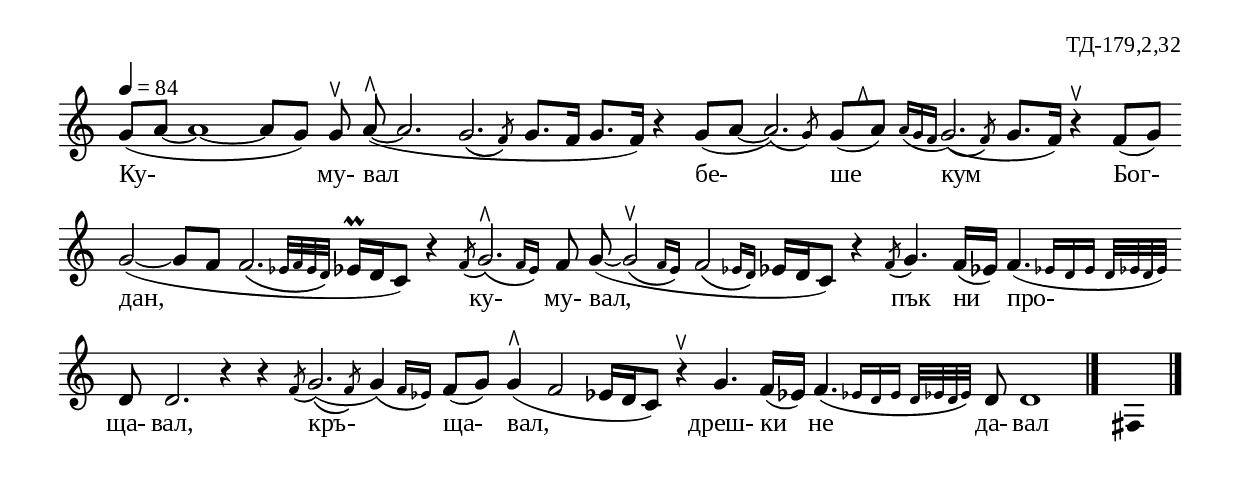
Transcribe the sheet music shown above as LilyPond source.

%{
td_179_2_32
%}

\include "td-preamble.ly"

\score {
\relative c'' {
\tempo 4 = 84
\cadenzaOn
g8([ a]~ a1~ a8[ g]) g8^\ltoe a8^\rtoe\noBeam(~ a2. \afterGrace g2.\( { \stdB f8\) \stdE } 
g8.[ f16] g8.[ f16]) r4 \bar ""
g8([ a]~ \afterGrace a2.)\( { \stdB g8\) \stdE } g8([ s^\rtoe a]) \bar ""
\acciaccatura { a16[ g f] } \afterGrace g2.(\( { \stdB f8\) \stdE } g8.[ f16]) \bar "" r4^\ltoe
\bar ""
f8([ g]) \bar "" g2(~ g8[ f] \afterGrace f2.\( { ees32[ f ees d]\) } \bar "" 
ees!16\prall[ d c8]) r4 \bar ""
\acciaccatura f8 \afterGrace g2.^\rtoe\( { f16[ ees]\) } f8 \bar ""
g\noBeam(~ \afterGrace g2^\ltoe\( { f16[ ees]\) } \bar ""
\afterGrace f2\( { ees!16[ d]\) } ees!16[ d c8]) r4
\bar ""
\acciaccatura f8 g4. f16[( ees!]) \bar ""
\afterGrace f4.( { ees!16[ d ees] d32[ ees! d ees)] } \bar "" d8 d2. r4 r \bar ""
\acciaccatura f8 \afterGrace g2.(\( { \stdB f8\) \stdE } 
\afterGrace g4)\( { f16[ ees!]\) } f8([ g]) 
g4^\rtoe( f2 ees!16[ d c8]) r4^\ltoe 
g'4. f16[( ees!])  \afterGrace f4.\( { ees!16[ d ees] d32[ ees! d ees\)] } d8 d1
 \bar "|." 
s4 \fixB fis,
 \bar "|."  
}
\addlyrics { Ку- му- вал бе- ше кум Бог- дан, ку- му- вал, пък ни про- ща- вал,
кръ- ща- вал, дреш- ки не да- вал }
%
\layout {
   \context { 
	    \Staff \remove "Time_signature_engraver" } 
  indent = #0
  line-width = 190\mm
  ragged-right=##f
}
%
\midi { 
	\context {
		\Score tempoWholesPerMinute = #(ly:make-moment 84 4)
		}
	}
}
%
\header{
  opus = "ТД-179,2,32"
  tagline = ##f
}


